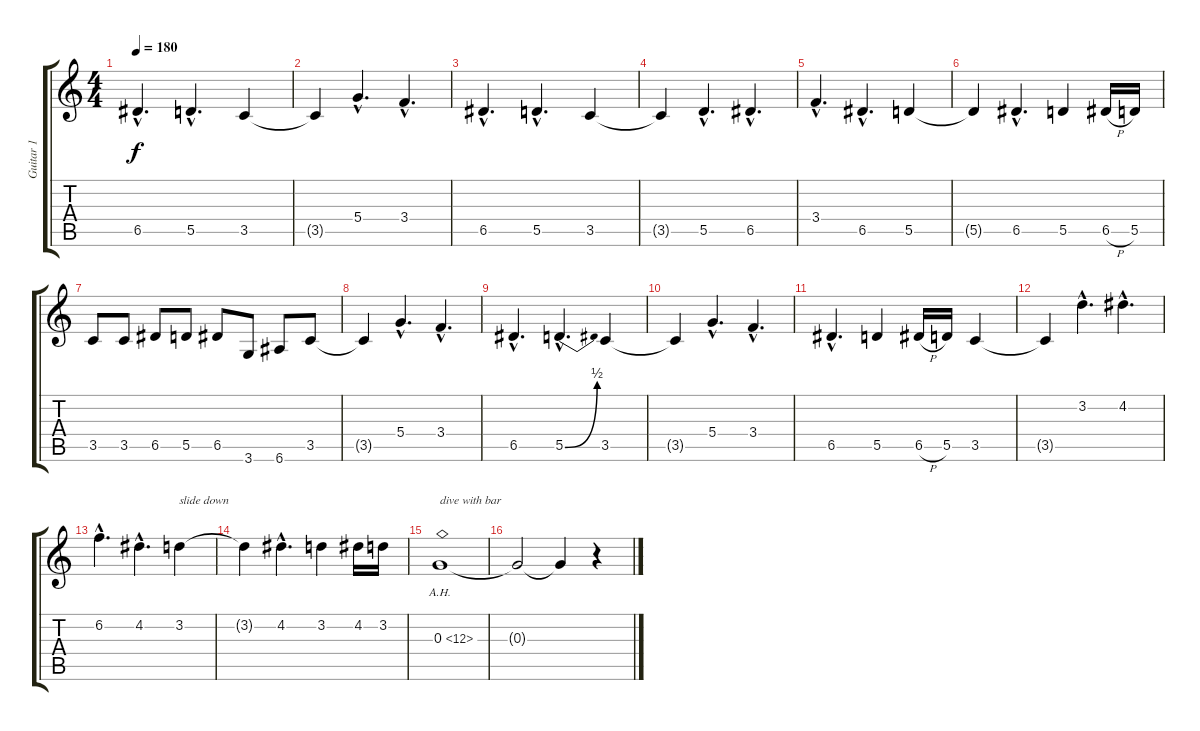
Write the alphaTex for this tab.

\track ("Guitar 1" "Guitar 1") {instrument distortionguitar}
\staff {score tabs}
\tuning (E4 B3 G3 D3 A2 E2) {hide}
\ts (4 4)
\tempo 180
\clef g2
\ks c
6.5{hac}.4{d dy f} 5.5{hac}.4{d} 3.5.4 |
3.5{t}.4 5.4{hac}.4{d} 3.4{hac}.4{d} |
6.5{hac}.4{d} 5.5{hac}.4{d} 3.5.4 |
3.5{t}.4 5.5{hac}.4{d} 6.5{hac}.4{d} |
3.4{hac}.4{d} 6.5{hac}.4{d} 5.5.4 |
5.5{t}.4 6.5{hac}.4{d} 5.5.4 6.5{h}.16 5.5.16 |
3.5.8 3.5.8 6.5.8 5.5.8 6.5.8 3.6.8 6.6.8 3.5.8 |
3.5{t}.4 5.4{hac}.4{d} 3.4{hac}.4{d} |
6.5{hac}.4{d} 5.5{be (bend 0 0 60 2) hac}.4{d} 3.5.4 |
3.5{t}.4 5.4{hac}.4{d} 3.4{hac}.4{d} |
6.5{hac}.4{d} 5.5.4 6.5{h}.16 5.5.16 3.5.4 |
3.5{t}.4 3.2{hac}.4{d} 4.2{hac}.4{d} |
6.2{hac}.4{d} 4.2{hac}.4{d} 3.2.4{txt "slide down"} |
3.2{t}.4 4.2{hac}.4{d} 3.2.4 4.2.16 3.2.16 |
0.3{ah 12}.1{txt "dive with bar"} |
0.3{t}.2 0.3{t}.4 r.4
